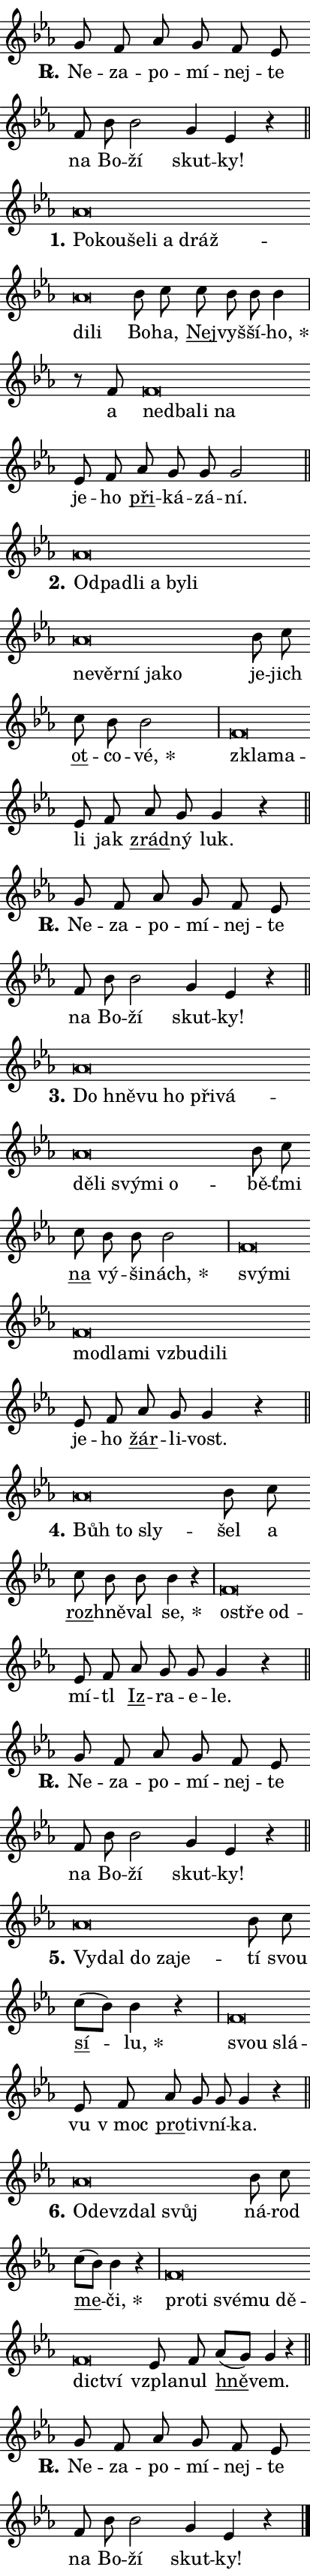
\version "2.22.1"
\header { tagline = "" }
\paper {
  indent = 0\cm
  top-margin = 0\cm
  right-margin = 0\cm
  bottom-margin = 0\cm
  left-margin = 0\cm
  paper-width = 7\cm
  page-breaking = #ly:one-page-breaking
  system-system-spacing.basic-distance = #11
  score-system-spacing.basic-distance = #11
  ragged-last = ##f
}


%% Author: Thomas Morley
%% https://lists.gnu.org/archive/html/lilypond-user/2020-05/msg00002.html
#(define (line-position grob)
"Returns position of @var[grob} in current system:
   @code{'start}, if at first time-step
   @code{'end}, if at last time-step
   @code{'middle} otherwise
"
  (let* ((col (ly:item-get-column grob))
         (ln (ly:grob-object col 'left-neighbor))
         (rn (ly:grob-object col 'right-neighbor))
         (col-to-check-left (if (ly:grob? ln) ln col))
         (col-to-check-right (if (ly:grob? rn) rn col))
         (break-dir-left
           (and
             (ly:grob-property col-to-check-left 'non-musical #f)
             (ly:item-break-dir col-to-check-left)))
         (break-dir-right
           (and
             (ly:grob-property col-to-check-right 'non-musical #f)
             (ly:item-break-dir col-to-check-right))))
        (cond ((eqv? 1 break-dir-left) 'start)
              ((eqv? -1 break-dir-right) 'end)
              (else 'middle))))

#(define (tranparent-at-line-position vctor)
  (lambda (grob)
  "Relying on @code{line-position} select the relevant enry from @var{vctor}.
Used to determine transparency,"
    (case (line-position grob)
      ((end) (not (vector-ref vctor 0)))
      ((middle) (not (vector-ref vctor 1)))
      ((start) (not (vector-ref vctor 2))))))

noteHeadBreakVisibility =
#(define-music-function (break-visibility)(vector?)
"Makes @code{NoteHead}s transparent relying on @var{break-visibility}"
#{
  \override NoteHead.transparent =
    #(tranparent-at-line-position break-visibility)
#})

#(define delete-ledgers-for-transparent-note-heads
  (lambda (grob)
    "Reads whether a @code{NoteHead} is transparent.
If so this @code{NoteHead} is removed from @code{'note-heads} from
@var{grob}, which is supposed to be @code{LedgerLineSpanner}.
As a result ledgers are not printed for this @code{NoteHead}"
    (let* ((nhds-array (ly:grob-object grob 'note-heads))
           (nhds-list
             (if (ly:grob-array? nhds-array)
                 (ly:grob-array->list nhds-array)
                 '()))
           ;; Relies on the transparent-property being done before
           ;; Staff.LedgerLineSpanner.after-line-breaking is executed.
           ;; This is fragile ...
           (to-keep
             (remove
               (lambda (nhd)
                 (ly:grob-property nhd 'transparent #f))
               nhds-list)))
      ;; TODO find a better method to iterate over grob-arrays, similiar
      ;; to filter/remove etc for lists
      ;; For now rebuilt from scratch
      (set! (ly:grob-object grob 'note-heads)  '())
      (for-each
        (lambda (nhd)
          (ly:pointer-group-interface::add-grob grob 'note-heads nhd))
        to-keep))))

hideNotes = {
  \noteHeadBreakVisibility #begin-of-line-visible
}
unHideNotes = {
  \noteHeadBreakVisibility #all-visible
}

% work-around for resetting accidentals
% https://lilypond.org/doc/v2.23/Documentation/notation/displaying-rhythms#unmetered-music
cadenzaMeasure = {
  \cadenzaOff
  \partial 1024 s1024
  \cadenzaOn
}

#(define-markup-command (accent layout props text) (markup?)
  "Underline accented syllable"
  (interpret-markup layout props
    #{\markup \override #'(offset . 4.3) \underline { #text }#}))

responsum = \markup \concat {
  "R" \hspace #-1.05 \path #0.1 #'((moveto 0 0.07) (lineto 0.9 0.8)) \hspace #0.05 "."
}

\layout {
    \context {
        \Staff
        \remove "Time_signature_engraver"
        \override LedgerLineSpanner.after-line-breaking = #delete-ledgers-for-transparent-note-heads
    }
    \context {
        \Voice {
            \override NoteHead.output-attributes = #'((class . "notehead"))
            \override Hairpin.height = #0.55
        }
    }
    \context {
        \Lyrics {
            \override StanzaNumber.output-attributes = #'((class . "stanzanumber"))
            \override LyricSpace.minimum-distance = #0.9
            \override LyricText.font-name = #"TeX Gyre Schola"
            \override LyricText.font-size = 1
            \override StanzaNumber.font-name = #"TeX Gyre Schola Bold"
            \override StanzaNumber.font-size = 1
        }
    }
}

% magnetic-lyrics.ily
%
%   written by
%     Jean Abou Samra <jean@abou-samra.fr>
%     Werner Lemberg <wl@gnu.org>
%
%   adapted by
%     Jiri Hon <jiri.hon@gmail.com>
%
% Version 2022-Apr-15

% https://www.mail-archive.com/lilypond-user@gnu.org/msg149350.html

#(define (Left_hyphen_pointer_engraver context)
   "Collect syllable-hyphen-syllable occurrences in lyrics and store
them in properties.  This engraver only looks to the left.  For
example, if the lyrics input is @code{foo -- bar}, it does the
following.

@itemize @bullet
@item
Set the @code{text} property of the @code{LyricHyphen} grob between
@q{foo} and @q{bar} to @code{foo}.

@item
Set the @code{left-hyphen} property of the @code{LyricText} grob with
text @q{foo} to the @code{LyricHyphen} grob between @q{foo} and
@q{bar}.
@end itemize

Use this auxiliary engraver in combination with the
@code{lyric-@/text::@/apply-@/magnetic-@/offset!} hook."
   (let ((hyphen #f)
         (text #f))
     (make-engraver
      (acknowledgers
       ((lyric-syllable-interface engraver grob source-engraver)
        (set! text grob)))
      (end-acknowledgers
       ((lyric-hyphen-interface engraver grob source-engraver)
        ;(when (not (grob::has-interface grob 'lyric-space-interface))
          (set! hyphen grob)));)
      ((stop-translation-timestep engraver)
       (when (and text hyphen)
         (ly:grob-set-object! text 'left-hyphen hyphen))
       (set! text #f)
       (set! hyphen #f)))))

#(define (lyric-text::apply-magnetic-offset! grob)
   "If the space between two syllables is less than the value in
property @code{LyricText@/.details@/.squash-threshold}, move the right
syllable to the left so that it gets concatenated with the left
syllable.

Use this function as a hook for
@code{LyricText@/.after-@/line-@/breaking} if the
@code{Left_@/hyphen_@/pointer_@/engraver} is active."
   (let ((hyphen (ly:grob-object grob 'left-hyphen #f)))
     (when hyphen
       (let ((left-text (ly:spanner-bound hyphen LEFT)))
         (when (grob::has-interface left-text 'lyric-syllable-interface)
           (let* ((common (ly:grob-common-refpoint grob left-text X))
                  (this-x-ext (ly:grob-extent grob common X))
                  (left-x-ext
                   (begin
                     ;; Trigger magnetism for left-text.
                     (ly:grob-property left-text 'after-line-breaking)
                     (ly:grob-extent left-text common X)))
                  ;; `delta` is the gap width between two syllables.
                  (delta (- (interval-start this-x-ext)
                            (interval-end left-x-ext)))
                  (details (ly:grob-property grob 'details))
                  (threshold (assoc-get 'squash-threshold details 0.2)))
             (when (< delta threshold)
               (let* (;; We have to manipulate the input text so that
                      ;; ligatures crossing syllable boundaries are not
                      ;; disabled.  For languages based on the Latin
                      ;; script this is essentially a beautification.
                      ;; However, for non-Western scripts it can be a
                      ;; necessity.
                      (lt (ly:grob-property left-text 'text))
                      (rt (ly:grob-property grob 'text))
                      (is-space (grob::has-interface hyphen 'lyric-space-interface))
                      (space (if is-space " " ""))
                      (space-markup (grob-interpret-markup grob " "))
                      (space-size (interval-length (ly:stencil-extent space-markup X)))
                      (extra-delta (if is-space space-size 0))
                      ;; Append new syllable.
                      (ltrt-space (if (and (string? lt) (string? rt))
                                (string-append lt space rt)
                                (make-concat-markup (list lt space rt))))
                      ;; Right-align `ltrt` to the right side.
                      (ltrt-space-markup (grob-interpret-markup
                               grob
                               (make-translate-markup
                                (cons (interval-length this-x-ext) 0)
                                (make-right-align-markup ltrt-space)))))
                 (begin
                   ;; Don't print `left-text`.
                   (ly:grob-set-property! left-text 'stencil #f)
                   ;; Set text and stencil (which holds all collected
                   ;; syllables so far) and shift it to the left.
                   (ly:grob-set-property! grob 'text ltrt-space)
                   (ly:grob-set-property! grob 'stencil ltrt-space-markup)
                   (ly:grob-translate-axis! grob (- (- delta extra-delta)) X))))))))))


#(define (lyric-hyphen::displace-bounds-first grob)
   ;; Make very sure this callback isn't triggered too early.
   (let ((left (ly:spanner-bound grob LEFT))
         (right (ly:spanner-bound grob RIGHT)))
     (ly:grob-property left 'after-line-breaking)
     (ly:grob-property right 'after-line-breaking)
     (ly:lyric-hyphen::print grob)))

squashThreshold = #0.4

\layout {
  \context {
    \Lyrics
    \consists #Left_hyphen_pointer_engraver
    \override LyricText.after-line-breaking =
      #lyric-text::apply-magnetic-offset!
    \override LyricHyphen.stencil = #lyric-hyphen::displace-bounds-first
    \override LyricText.details.squash-threshold = \squashThreshold
    \override LyricHyphen.minimum-distance = 0
    \override LyricHyphen.minimum-length = \squashThreshold
  }
}

squash = \override LyricText.details.squash-threshold = 9999
unSquash = \override LyricText.details.squash-threshold = \squashThreshold

left = \override LyricText.self-alignment-X = #LEFT
unLeft = \revert LyricText.self-alignment-X

starOffset = #(lambda (grob) 
                (let ((x_offset (ly:self-alignment-interface::aligned-on-x-parent grob)))
                  (if (= x_offset 0) 0 (+ x_offset 1.2))))

star = #(define-music-function (syllable)(string?)
"Append star separator at the end of a syllable"
#{
  \once \override LyricText.X-offset = #starOffset
  \lyricmode { \markup {
    #syllable
    \override #'((font-name . "TeX Gyre Schola Bold")) \hspace #0.2 \lower #0.65 \larger "*"
  } }
#})

starAccent = #(define-music-function (syllable)(string?)
"Append star separator at the end of a syllable and make accent"
#{
  \once \override LyricText.X-offset = #starOffset
  \lyricmode { \markup {
    \accent #syllable
    \override #'((font-name . "TeX Gyre Schola Bold")) \hspace #0.2 \lower #0.65 \larger "*"
  } }
#})

breath = #(define-music-function (syllable)(string?)
"Append breathing indicator at the end of a syllable"
#{
  \lyricmode { \markup { #syllable "+" } }
#})

optionalBreath = #(define-music-function (syllable)(string?)
"Append optional breathing indicator at the end of a syllable"
#{
  \lyricmode { \markup { #syllable "(+)" } }
#})


\score {
    <<
        \new Voice = "melody" { \cadenzaOn \key es \major \relative { g'8 f as g f es \bar "" f bes bes2 g4 es r \cadenzaMeasure \bar "||" \break }
\relative { as'\breve*1/16 \hideNotes \breve*1/16 \bar "" \breve*1/16 \bar "" \breve*1/16 \bar "" \breve*1/16 \bar "" \breve*1/16 \bar "" \breve*1/16 \breve*1/16 \bar "" \unHideNotes bes8 c \bar "" c bes bes bes4 \cadenzaMeasure \bar "|" r8 f8 f\breve*1/16 \hideNotes \breve*1/16 \bar "" \breve*1/16 \breve*1/16 \bar "" \unHideNotes es8 f \bar "" as g g g2 \cadenzaMeasure \bar "||" \break }
\relative { as'\breve*1/16 \hideNotes \breve*1/16 \bar "" \breve*1/16 \bar "" \breve*1/16 \bar "" \breve*1/16 \bar "" \breve*1/16 \bar "" \breve*1/16 \bar "" \breve*1/16 \bar "" \breve*1/16 \bar "" \breve*1/16 \breve*1/16 \bar "" \unHideNotes bes8 c \bar "" c bes bes2 \cadenzaMeasure \bar "|" f\breve*1/16 \hideNotes \breve*1/16 \bar "" \unHideNotes es8 f \bar "" as g g4 r \cadenzaMeasure \bar "||" \break }
\relative { g'8 f as g f es \bar "" f bes bes2 g4 es r \cadenzaMeasure \bar "||" \break }
\relative { as'\breve*1/16 \hideNotes \breve*1/16 \bar "" \breve*1/16 \bar "" \breve*1/16 \bar "" \breve*1/16 \bar "" \breve*1/16 \bar "" \breve*1/16 \bar "" \breve*1/16 \bar "" \breve*1/16 \bar "" \breve*1/16 \breve*1/16 \bar "" \unHideNotes bes8 c \bar "" c bes bes bes2 \cadenzaMeasure \bar "|" f\breve*1/16 \hideNotes \breve*1/16 \bar "" \breve*1/16 \bar "" \breve*1/16 \bar "" \breve*1/16 \bar "" \breve*1/16 \bar "" \breve*1/16 \breve*1/16 \bar "" \unHideNotes es8 f \bar "" as g g4 r \cadenzaMeasure \bar "||" \break }
\relative { as'\breve*1/16 \hideNotes \breve*1/16 \breve*1/16 \bar "" \unHideNotes bes8 c \bar "" c bes bes bes4 r \cadenzaMeasure \bar "|" f\breve*1/16 \hideNotes \breve*1/16 \breve*1/16 \bar "" \unHideNotes es8 f \bar "" as g g g4 r \cadenzaMeasure \bar "||" \break }
\relative { g'8 f as g f es \bar "" f bes bes2 g4 es r \cadenzaMeasure \bar "||" \break }
\relative { as'\breve*1/16 \hideNotes \breve*1/16 \bar "" \breve*1/16 \bar "" \breve*1/16 \breve*1/16 \bar "" \unHideNotes bes8 c \bar "" c[( bes)] bes4 r \cadenzaMeasure \bar "|" f\breve*1/16 \hideNotes \breve*1/16 \bar "" \unHideNotes es8 f \bar "" as g g g4 r \cadenzaMeasure \bar "||" \break }
\relative { as'\breve*1/16 \hideNotes \breve*1/16 \bar "" \breve*1/16 \breve*1/16 \bar "" \unHideNotes bes8 c \bar "" c[( bes)] bes4 r \cadenzaMeasure \bar "|" f\breve*1/16 \hideNotes \breve*1/16 \bar "" \breve*1/16 \bar "" \breve*1/16 \bar "" \breve*1/16 \bar "" \breve*1/16 \breve*1/16 \bar "" \unHideNotes es8 f \bar "" as[( g)] g4 r \cadenzaMeasure \bar "||" \break }
\relative { g'8 f as g f es \bar "" f bes bes2 g4 es r \cadenzaMeasure \bar "||" \break } \bar "|." }
        \new Lyrics \lyricsto "melody" { \lyricmode { \set stanza = \responsum
Ne -- za -- po -- mí -- nej -- te na Bo -- ží skut -- ky!
\set stanza = "1."
\left Po -- \squash kou -- še -- li a dráž -- di -- li \unLeft \unSquash Bo -- ha, \markup \accent Nej -- vyš -- ší -- \star ho, a \left ne -- \squash dba -- li na \unLeft \unSquash je -- ho \markup \accent při -- ká -- zá -- ní.
\set stanza = "2."
\left Od -- \squash pa -- dli a by -- li ne -- věr -- ní ja -- ko \unLeft \unSquash je -- jich \markup \accent ot -- co -- \star vé, \left zkla -- \squash ma -- \unLeft \unSquash li jak \markup \accent zrád -- ný luk.
\set stanza = \responsum
Ne -- za -- po -- mí -- nej -- te na Bo -- ží skut -- ky!
\set stanza = "3."
\left Do \squash hně -- vu ho při -- vá -- dě -- li svý -- mi o -- \unLeft \unSquash bě -- ťmi \markup \accent na vý -- ši -- \star nách, \left svý -- \squash mi mo -- dla -- mi vzbu -- di -- li \unLeft \unSquash je -- ho \markup \accent žár -- li -- vost.
\set stanza = "4."
\left Bůh \squash to sly -- \unLeft \unSquash šel a \markup \accent roz -- hně -- val \star se, \left o -- \squash stře od -- \unLeft \unSquash mí -- tl \markup \accent Iz -- ra -- e -- le.
\set stanza = \responsum
Ne -- za -- po -- mí -- nej -- te na Bo -- ží skut -- ky!
\set stanza = "5."
\left Vy -- \squash dal do za -- je -- \unLeft \unSquash tí svou \markup \accent sí -- \star lu, \left svou \squash slá -- \unLeft \unSquash vu "v moc" \markup \accent pro -- tiv -- ní -- ka.
\set stanza = "6."
\left O -- \squash de -- vzdal svůj \unLeft \unSquash ná -- rod \markup \accent me -- \star či, \left pro -- \squash ti své -- mu dě -- dic -- tví \unLeft \unSquash vzpla -- nul \markup \accent hně -- vem.
\set stanza = \responsum
Ne -- za -- po -- mí -- nej -- te na Bo -- ží skut -- ky! } }
    >>
    \layout {}
}
